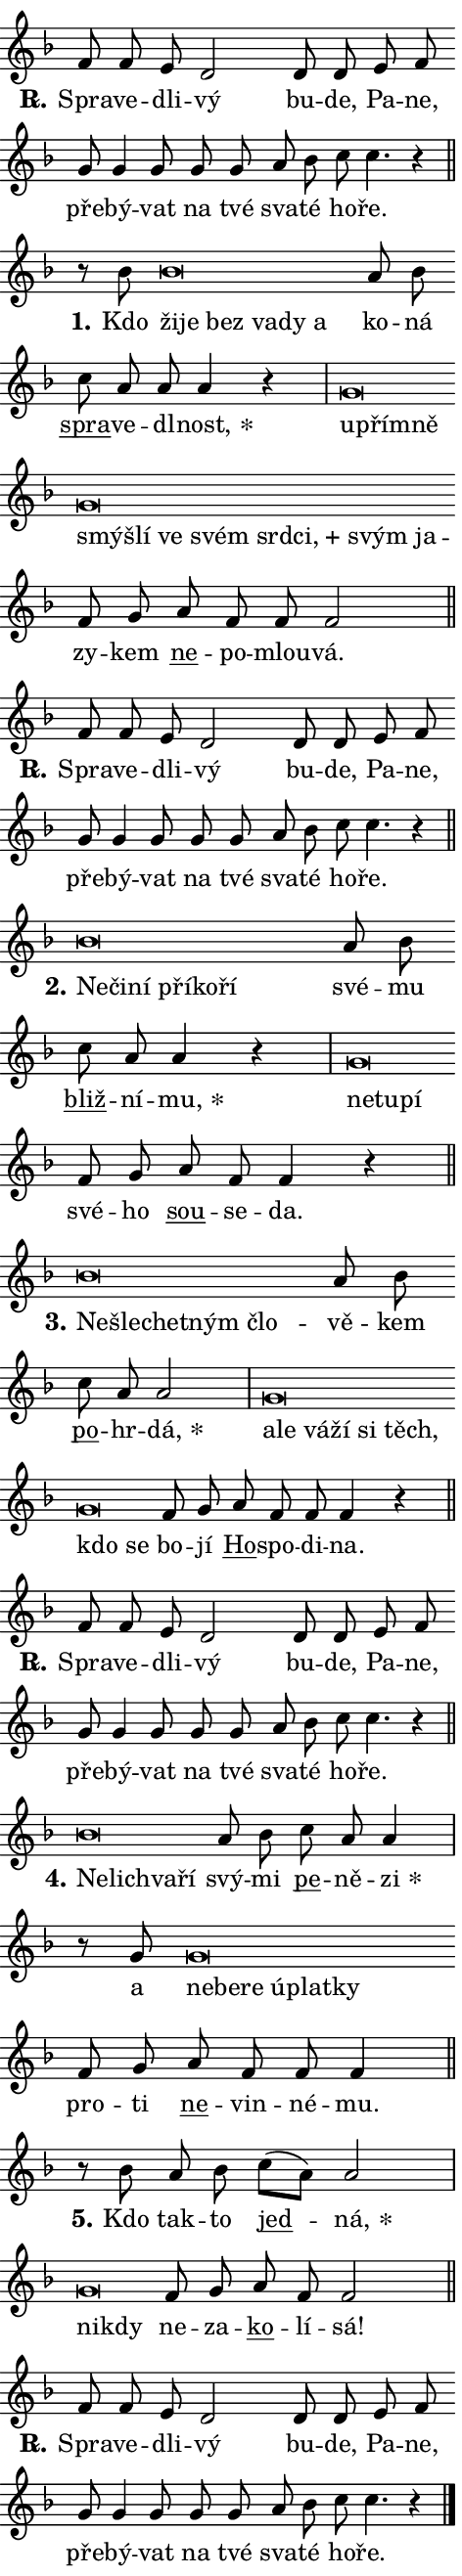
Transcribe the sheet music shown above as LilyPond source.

\version "2.24.0"
\header { tagline = "" }
\paper {
  indent = 0\cm
  top-margin = 0\cm
  right-margin = 0.13\cm % to fit lyric hyphens
  bottom-margin = 0\cm
  left-margin = 0\cm
  paper-width = 8\cm
  page-breaking = #ly:one-page-breaking
  system-system-spacing.basic-distance = #11
  score-system-spacing.basic-distance = #11
  ragged-last = ##f
}


%% Author: Thomas Morley
%% https://lists.gnu.org/archive/html/lilypond-user/2020-05/msg00002.html
#(define (line-position grob)
"Returns position of @var[grob} in current system:
   @code{'start}, if at first time-step
   @code{'end}, if at last time-step
   @code{'middle} otherwise
"
  (let* ((col (ly:item-get-column grob))
         (ln (ly:grob-object col 'left-neighbor))
         (rn (ly:grob-object col 'right-neighbor))
         (col-to-check-left (if (ly:grob? ln) ln col))
         (col-to-check-right (if (ly:grob? rn) rn col))
         (break-dir-left
           (and
             (ly:grob-property col-to-check-left 'non-musical #f)
             (ly:item-break-dir col-to-check-left)))
         (break-dir-right
           (and
             (ly:grob-property col-to-check-right 'non-musical #f)
             (ly:item-break-dir col-to-check-right))))
        (cond ((eqv? 1 break-dir-left) 'start)
              ((eqv? -1 break-dir-right) 'end)
              (else 'middle))))

#(define (tranparent-at-line-position vctor)
  (lambda (grob)
  "Relying on @code{line-position} select the relevant enry from @var{vctor}.
Used to determine transparency,"
    (case (line-position grob)
      ((end) (not (vector-ref vctor 0)))
      ((middle) (not (vector-ref vctor 1)))
      ((start) (not (vector-ref vctor 2))))))

noteHeadBreakVisibility =
#(define-music-function (break-visibility)(vector?)
"Makes @code{NoteHead}s transparent relying on @var{break-visibility}"
#{
  \override NoteHead.transparent =
    #(tranparent-at-line-position break-visibility)
#})

#(define delete-ledgers-for-transparent-note-heads
  (lambda (grob)
    "Reads whether a @code{NoteHead} is transparent.
If so this @code{NoteHead} is removed from @code{'note-heads} from
@var{grob}, which is supposed to be @code{LedgerLineSpanner}.
As a result ledgers are not printed for this @code{NoteHead}"
    (let* ((nhds-array (ly:grob-object grob 'note-heads))
           (nhds-list
             (if (ly:grob-array? nhds-array)
                 (ly:grob-array->list nhds-array)
                 '()))
           ;; Relies on the transparent-property being done before
           ;; Staff.LedgerLineSpanner.after-line-breaking is executed.
           ;; This is fragile ...
           (to-keep
             (remove
               (lambda (nhd)
                 (ly:grob-property nhd 'transparent #f))
               nhds-list)))
      ;; TODO find a better method to iterate over grob-arrays, similiar
      ;; to filter/remove etc for lists
      ;; For now rebuilt from scratch
      (set! (ly:grob-object grob 'note-heads)  '())
      (for-each
        (lambda (nhd)
          (ly:pointer-group-interface::add-grob grob 'note-heads nhd))
        to-keep))))

squashNotes = {
  \override NoteHead.X-extent = #'(-0.2 . 0.2)
  \override NoteHead.Y-extent = #'(-0.75 . 0)
  \override NoteHead.stencil =
    #(lambda (grob)
       (let ((pos (ly:grob-property grob 'staff-position)))
         (begin
           (if (< pos -7) (display "ERROR: Lower brevis then expected\n") (display ""))
           (if (<= pos -6) ly:text-interface::print ly:note-head::print))))
}
unSquashNotes = {
  \revert NoteHead.X-extent
  \revert NoteHead.Y-extent
  \revert NoteHead.stencil
}

hideNotes = \noteHeadBreakVisibility #begin-of-line-visible
unHideNotes = \noteHeadBreakVisibility #all-visible

% work-around for resetting accidentals
% https://lilypond.org/doc/v2.23/Documentation/notation/displaying-rhythms#unmetered-music
cadenzaMeasure = {
  \cadenzaOff
  \partial 1024 s1024
  \cadenzaOn
}

#(define-markup-command (accent layout props text) (markup?)
  "Underline accented syllable"
  (interpret-markup layout props
    #{\markup \override #'(offset . 4.3) \underline { #text }#}))

responsum = \markup \concat {
  "R" \hspace #-1.05 \path #0.1 #'((moveto 0 0.07) (lineto 0.9 0.8)) \hspace #0.05 "."
}

spaceSize = #0.6828661417322834 % exact space size for TeX Gyre Schola

\layout {
  \context {
    \Staff
    \remove "Time_signature_engraver"
    \override LedgerLineSpanner.after-line-breaking = #delete-ledgers-for-transparent-note-heads
  }
  \context {
    \Lyrics {
      \override LyricSpace.minimum-distance = \spaceSize
      \override LyricText.font-name = #"TeX Gyre Schola"
      \override LyricText.font-size = 1
      \override StanzaNumber.font-name = #"TeX Gyre Schola Bold"
      \override StanzaNumber.font-size = 1
    }
  }
  \context {
    \Score 
    \override NoteHead.text =
      #(lambda (grob) 
        (let ((pos (ly:grob-property grob 'staff-position)))
          #{\markup {
            \combine
              \halign #-0.55 \raise #(if (= pos -6) 0 0.5) \override #'(thickness . 2) \draw-line #'(3.2 . 0)
              \musicglyph "noteheads.sM1"
          }#}))
  }
}

% magnetic-lyrics.ily
%
%   written by
%     Jean Abou Samra <jean@abou-samra.fr>
%     Werner Lemberg <wl@gnu.org>
%
%   adapted by
%     Jiri Hon <jiri.hon@gmail.com>
%
% Version 2022-Apr-15

% https://www.mail-archive.com/lilypond-user@gnu.org/msg149350.html

#(define (Left_hyphen_pointer_engraver context)
   "Collect syllable-hyphen-syllable occurrences in lyrics and store
them in properties.  This engraver only looks to the left.  For
example, if the lyrics input is @code{foo -- bar}, it does the
following.

@itemize @bullet
@item
Set the @code{text} property of the @code{LyricHyphen} grob between
@q{foo} and @q{bar} to @code{foo}.

@item
Set the @code{left-hyphen} property of the @code{LyricText} grob with
text @q{foo} to the @code{LyricHyphen} grob between @q{foo} and
@q{bar}.
@end itemize

Use this auxiliary engraver in combination with the
@code{lyric-@/text::@/apply-@/magnetic-@/offset!} hook."
   (let ((hyphen #f)
         (text #f))
     (make-engraver
      (acknowledgers
       ((lyric-syllable-interface engraver grob source-engraver)
        (set! text grob)))
      (end-acknowledgers
       ((lyric-hyphen-interface engraver grob source-engraver)
        ;(when (not (grob::has-interface grob 'lyric-space-interface))
          (set! hyphen grob)));)
      ((stop-translation-timestep engraver)
       (when (and text hyphen)
         (ly:grob-set-object! text 'left-hyphen hyphen))
       (set! text #f)
       (set! hyphen #f)))))

#(define (lyric-text::apply-magnetic-offset! grob)
   "If the space between two syllables is less than the value in
property @code{LyricText@/.details@/.squash-threshold}, move the right
syllable to the left so that it gets concatenated with the left
syllable.

Use this function as a hook for
@code{LyricText@/.after-@/line-@/breaking} if the
@code{Left_@/hyphen_@/pointer_@/engraver} is active."
   (let ((hyphen (ly:grob-object grob 'left-hyphen #f)))
     (when hyphen
       (let ((left-text (ly:spanner-bound hyphen LEFT)))
         (when (grob::has-interface left-text 'lyric-syllable-interface)
           (let* ((common (ly:grob-common-refpoint grob left-text X))
                  (this-x-ext (ly:grob-extent grob common X))
                  (left-x-ext
                   (begin
                     ;; Trigger magnetism for left-text.
                     (ly:grob-property left-text 'after-line-breaking)
                     (ly:grob-extent left-text common X)))
                  ;; `delta` is the gap width between two syllables.
                  (delta (- (interval-start this-x-ext)
                            (interval-end left-x-ext)))
                  (details (ly:grob-property grob 'details))
                  (threshold (assoc-get 'squash-threshold details 0.2)))
             (when (< delta threshold)
               (let* (;; We have to manipulate the input text so that
                      ;; ligatures crossing syllable boundaries are not
                      ;; disabled.  For languages based on the Latin
                      ;; script this is essentially a beautification.
                      ;; However, for non-Western scripts it can be a
                      ;; necessity.
                      (lt (ly:grob-property left-text 'text))
                      (rt (ly:grob-property grob 'text))
                      (is-space (grob::has-interface hyphen 'lyric-space-interface))
                      (space (if is-space " " ""))
                      (extra-delta (if is-space spaceSize 0))
                      ;; Append new syllable.
                      (ltrt-space (if (and (string? lt) (string? rt))
                                (string-append lt space rt)
                                (make-concat-markup (list lt space rt))))
                      ;; Right-align `ltrt` to the right side.
                      (ltrt-space-markup (grob-interpret-markup
                               grob
                               (make-translate-markup
                                (cons (interval-length this-x-ext) 0)
                                (make-right-align-markup ltrt-space)))))
                 (begin
                   ;; Don't print `left-text`.
                   (ly:grob-set-property! left-text 'stencil #f)
                   ;; Set text and stencil (which holds all collected
                   ;; syllables so far) and shift it to the left.
                   (ly:grob-set-property! grob 'text ltrt-space)
                   (ly:grob-set-property! grob 'stencil ltrt-space-markup)
                   (ly:grob-translate-axis! grob (- (- delta extra-delta)) X))))))))))


#(define (lyric-hyphen::displace-bounds-first grob)
   ;; Make very sure this callback isn't triggered too early.
   (let ((left (ly:spanner-bound grob LEFT))
         (right (ly:spanner-bound grob RIGHT)))
     (ly:grob-property left 'after-line-breaking)
     (ly:grob-property right 'after-line-breaking)
     (ly:lyric-hyphen::print grob)))

squashThreshold = #0.4

\layout {
  \context {
    \Lyrics
    \consists #Left_hyphen_pointer_engraver
    \override LyricText.after-line-breaking =
      #lyric-text::apply-magnetic-offset!
    \override LyricHyphen.stencil = #lyric-hyphen::displace-bounds-first
    \override LyricText.details.squash-threshold = \squashThreshold
    \override LyricHyphen.minimum-distance = 0
    \override LyricHyphen.minimum-length = \squashThreshold
  }
}

squashText = \override LyricText.details.squash-threshold = 9999
unSquashText = \override LyricText.details.squash-threshold = \squashThreshold

leftText = \override LyricText.self-alignment-X = #LEFT
unLeftText = \revert LyricText.self-alignment-X

starOffset = #(lambda (grob) 
                (let ((x_offset (ly:self-alignment-interface::aligned-on-x-parent grob)))
                  (if (= x_offset 0) 0 (+ x_offset 1.2))))

star = #(define-music-function (syllable)(string?)
"Append star separator at the end of a syllable"
#{
  \once \override LyricText.X-offset = #starOffset
  \lyricmode { \markup {
    #syllable
    \override #'((font-name . "TeX Gyre Schola Bold")) \hspace #0.2 \lower #0.65 \larger "*"
  } }
#})

starAccent = #(define-music-function (syllable)(string?)
"Append star separator at the end of a syllable and make accent"
#{
  \once \override LyricText.X-offset = #starOffset
  \lyricmode { \markup {
    \accent #syllable
    \override #'((font-name . "TeX Gyre Schola Bold")) \hspace #0.2 \lower #0.65 \larger "*"
  } }
#})

breath = #(define-music-function (syllable)(string?)
"Append breathing indicator at the end of a syllable"
#{
  \lyricmode { \markup { #syllable "+" } }
#})

optionalBreath = #(define-music-function (syllable)(string?)
"Append optional breathing indicator at the end of a syllable"
#{
  \lyricmode { \markup { #syllable "(+)" } }
#})


\score {
    <<
        \new Voice = "melody" { \cadenzaOn \key f \major \relative { f'8 f e d2 \bar "" d8 d e f \bar "" g g4 g8 \bar "" g g \bar "" a bes c c4. r4 \cadenzaMeasure \bar "||" \break } }
        \new Lyrics \lyricsto "melody" { \lyricmode { \set stanza = \responsum
Spra -- ve -- dli -- vý bu -- de, Pa -- ne, pře -- bý -- vat na tvé sva -- té ho -- ře. } }
    >>
    \layout {}
}

\score {
    <<
        \new Voice = "melody" { \cadenzaOn \key f \major \relative { r8 bes'8 \squashNotes bes\breve*1/16 \hideNotes \breve*1/16 \bar "" \breve*1/16 \bar "" \breve*1/16 \bar "" \breve*1/16 \breve*1/16 \bar "" \unHideNotes \unSquashNotes a8 bes \bar "" c a a a4 r \cadenzaMeasure \bar "|" \squashNotes g\breve*1/16 \hideNotes \breve*1/16 \bar "" \breve*1/16 \bar "" \breve*1/16 \bar "" \breve*1/16 \bar "" \breve*1/16 \bar "" \breve*1/16 \bar "" \breve*1/16 \bar "" \breve*1/16 \bar "" \breve*1/16 \breve*1/16 \bar "" \unHideNotes \unSquashNotes f8 g \bar "" a f f f2 \cadenzaMeasure \bar "||" \break } }
        \new Lyrics \lyricsto "melody" { \lyricmode { \set stanza = "1."
Kdo \leftText ži -- \squashText je bez va -- dy a \unLeftText \unSquashText ko -- ná \markup \accent spra -- ve -- dl -- \star nost, \leftText u -- \squashText přím -- ně smý -- šlí ve svém srd -- \breath "ci," svým ja -- \unLeftText \unSquashText zy -- kem \markup \accent ne -- po -- mlou -- vá. } }
    >>
    \layout {}
}

\score {
    <<
        \new Voice = "melody" { \cadenzaOn \key f \major \relative { f'8 f e d2 \bar "" d8 d e f \bar "" g g4 g8 \bar "" g g \bar "" a bes c c4. r4 \cadenzaMeasure \bar "||" \break } }
        \new Lyrics \lyricsto "melody" { \lyricmode { \set stanza = \responsum
Spra -- ve -- dli -- vý bu -- de, Pa -- ne, pře -- bý -- vat na tvé sva -- té ho -- ře. } }
    >>
    \layout {}
}

\score {
    <<
        \new Voice = "melody" { \cadenzaOn \key f \major \relative { \squashNotes bes'\breve*1/16 \hideNotes \breve*1/16 \bar "" \breve*1/16 \bar "" \breve*1/16 \bar "" \breve*1/16 \breve*1/16 \bar "" \unHideNotes \unSquashNotes a8 bes \bar "" c a a4 r \cadenzaMeasure \bar "|" \squashNotes g\breve*1/16 \hideNotes \breve*1/16 \breve*1/16 \bar "" \unHideNotes \unSquashNotes f8 g \bar "" a f f4 r \cadenzaMeasure \bar "||" \break } }
        \new Lyrics \lyricsto "melody" { \lyricmode { \set stanza = "2."
\leftText Ne -- \squashText či -- ní pří -- ko -- ří \unLeftText \unSquashText své -- mu \markup \accent bliž -- ní -- \star mu, \leftText ne -- \squashText tu -- pí \unLeftText \unSquashText své -- ho \markup \accent sou -- se -- da. } }
    >>
    \layout {}
}

\score {
    <<
        \new Voice = "melody" { \cadenzaOn \key f \major \relative { \squashNotes bes'\breve*1/16 \hideNotes \breve*1/16 \bar "" \breve*1/16 \bar "" \breve*1/16 \breve*1/16 \bar "" \unHideNotes \unSquashNotes a8 bes \bar "" c a a2 \cadenzaMeasure \bar "|" \squashNotes g\breve*1/16 \hideNotes \breve*1/16 \bar "" \breve*1/16 \bar "" \breve*1/16 \bar "" \breve*1/16 \bar "" \breve*1/16 \bar "" \breve*1/16 \breve*1/16 \bar "" \unHideNotes \unSquashNotes f8 g \bar "" a f f f4 r \cadenzaMeasure \bar "||" \break } }
        \new Lyrics \lyricsto "melody" { \lyricmode { \set stanza = "3."
\leftText Ne -- \squashText šle -- chet -- ným člo -- \unLeftText \unSquashText vě -- kem \markup \accent po -- hr -- \star dá, \leftText a -- \squashText le vá -- ží si těch, kdo se \unLeftText \unSquashText bo -- jí \markup \accent Ho -- spo -- di -- na. } }
    >>
    \layout {}
}

\score {
    <<
        \new Voice = "melody" { \cadenzaOn \key f \major \relative { f'8 f e d2 \bar "" d8 d e f \bar "" g g4 g8 \bar "" g g \bar "" a bes c c4. r4 \cadenzaMeasure \bar "||" \break } }
        \new Lyrics \lyricsto "melody" { \lyricmode { \set stanza = \responsum
Spra -- ve -- dli -- vý bu -- de, Pa -- ne, pře -- bý -- vat na tvé sva -- té ho -- ře. } }
    >>
    \layout {}
}

\score {
    <<
        \new Voice = "melody" { \cadenzaOn \key f \major \relative { \squashNotes bes'\breve*1/16 \hideNotes \breve*1/16 \breve*1/16 \bar "" \unHideNotes \unSquashNotes a8 bes \bar "" c a a4 \cadenzaMeasure \bar "|" r8 g8 \squashNotes g\breve*1/16 \hideNotes \breve*1/16 \bar "" \breve*1/16 \bar "" \breve*1/16 \bar "" \breve*1/16 \breve*1/16 \bar "" \unHideNotes \unSquashNotes f8 g \bar "" a f f f4 \cadenzaMeasure \bar "||" \break } }
        \new Lyrics \lyricsto "melody" { \lyricmode { \set stanza = "4."
\leftText Ne -- \squashText lichva -- ří \unLeftText \unSquashText svý -- mi \markup \accent pe -- ně -- \star zi a \leftText ne -- \squashText be -- re ú -- plat -- ky \unLeftText \unSquashText pro -- ti \markup \accent ne -- vin -- né -- mu. } }
    >>
    \layout {}
}

\score {
    <<
        \new Voice = "melody" { \cadenzaOn \key f \major \relative { r8 bes'8 a8 bes \bar "" c[( a)] a2 \cadenzaMeasure \bar "|" \squashNotes g\breve*1/16 \hideNotes \breve*1/16 \bar "" \unHideNotes \unSquashNotes f8 g \bar "" a f f2 \cadenzaMeasure \bar "||" \break } }
        \new Lyrics \lyricsto "melody" { \lyricmode { \set stanza = "5."
Kdo tak -- to \markup \accent jed -- \star ná, \leftText ni -- \squashText kdy \unLeftText \unSquashText ne -- za -- \markup \accent ko -- lí -- sá! } }
    >>
    \layout {}
}

\score {
    <<
        \new Voice = "melody" { \cadenzaOn \key f \major \relative { f'8 f e d2 \bar "" d8 d e f \bar "" g g4 g8 \bar "" g g \bar "" a bes c c4. r4 \cadenzaMeasure \bar "||" \break } \bar "|." }
        \new Lyrics \lyricsto "melody" { \lyricmode { \set stanza = \responsum
Spra -- ve -- dli -- vý bu -- de, Pa -- ne, pře -- bý -- vat na tvé sva -- té ho -- ře. } }
    >>
    \layout {}
}
